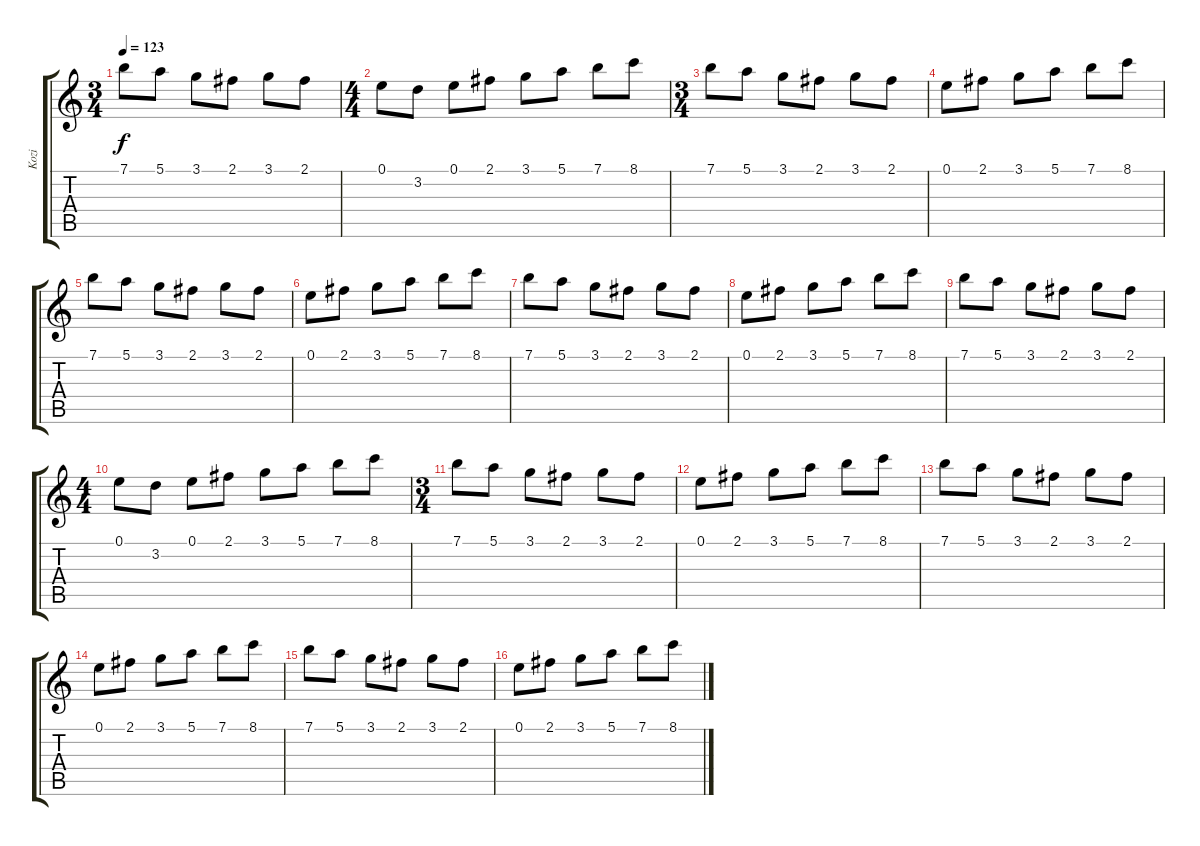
\track ("Kozi" "Kozi") {instrument acousticguitarnylon}
\staff {score tabs}
\tuning (E4 B3 G3 D3 A2 E2) {hide}
\ts (3 4)
\tempo 123
\clef g2
\ks c
7.1.8{dy f} 5.1.8 3.1.8 2.1.8 3.1.8 2.1.8 |
\ts (4 4)
0.1.8 3.2.8 0.1.8 2.1.8 3.1.8 5.1.8 7.1.8 8.1.8 |
\ts (3 4)
7.1.8 5.1.8 3.1.8 2.1.8 3.1.8 2.1.8 |
0.1.8 2.1.8 3.1.8 5.1.8 7.1.8 8.1.8 |
7.1.8 5.1.8 3.1.8 2.1.8 3.1.8 2.1.8 |
0.1.8 2.1.8 3.1.8 5.1.8 7.1.8 8.1.8 |
7.1.8 5.1.8 3.1.8 2.1.8 3.1.8 2.1.8 |
0.1.8 2.1.8 3.1.8 5.1.8 7.1.8 8.1.8 |
7.1.8 5.1.8 3.1.8 2.1.8 3.1.8 2.1.8 |
\ts (4 4)
0.1.8 3.2.8 0.1.8 2.1.8 3.1.8 5.1.8 7.1.8 8.1.8 |
\ts (3 4)
7.1.8 5.1.8 3.1.8 2.1.8 3.1.8 2.1.8 |
0.1.8 2.1.8 3.1.8 5.1.8 7.1.8 8.1.8 |
7.1.8 5.1.8 3.1.8 2.1.8 3.1.8 2.1.8 |
0.1.8 2.1.8 3.1.8 5.1.8 7.1.8 8.1.8 |
7.1.8 5.1.8 3.1.8 2.1.8 3.1.8 2.1.8 |
0.1.8 2.1.8 3.1.8 5.1.8 7.1.8 8.1.8
